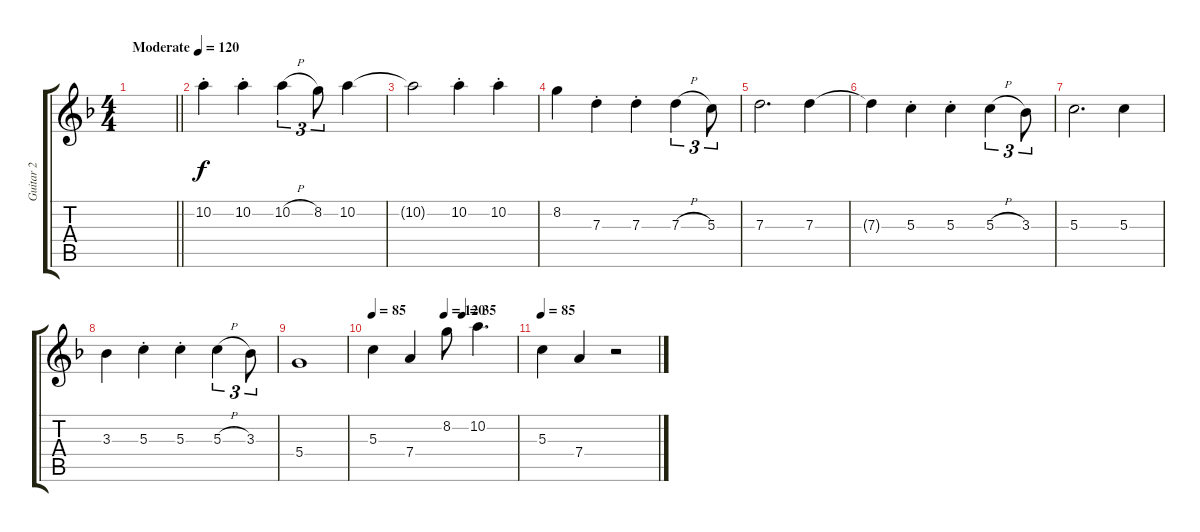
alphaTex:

\track ("Guitar 2" "Guitar 2") {instrument overdrivenguitar}
\staff {score tabs}
\tuning (E4 B3 G3 D3 A2 E2) {hide}
\ts (4 4)
\tempo (120 "Moderate")
\clef g2
\barLineRight lightlight
\ks f
|
10.2{st}.4 10.2{st}.4 10.2{h}.4{tu (3 2)} 8.2.8{tu (3 2)} 10.2.4 |
10.2{t}.2 10.2{st}.4 10.2{st}.4 |
8.2.4 7.3{st}.4 7.3{st}.4 7.3{h}.4{tu (3 2)} 5.3.8{tu (3 2)} |
7.3.2{d} 7.3.4 |
7.3{t}.4 5.3{st}.4 5.3{st}.4 5.3{h}.4{tu (3 2)} 3.3.8{tu (3 2)} |
5.3.2{d} 5.3.4 |
3.3.4 5.3{st}.4 5.3{st}.4 5.3{h}.4{tu (3 2)} 3.3.8{tu (3 2)} |
5.4.1 |
\tempo 85
\tempo (120 0.5)
\tempo (35 0.625)
5.3.4 7.4.4 8.2.8 10.2.4{d} |
\tempo 85
5.3.4 7.4.4 r.2
